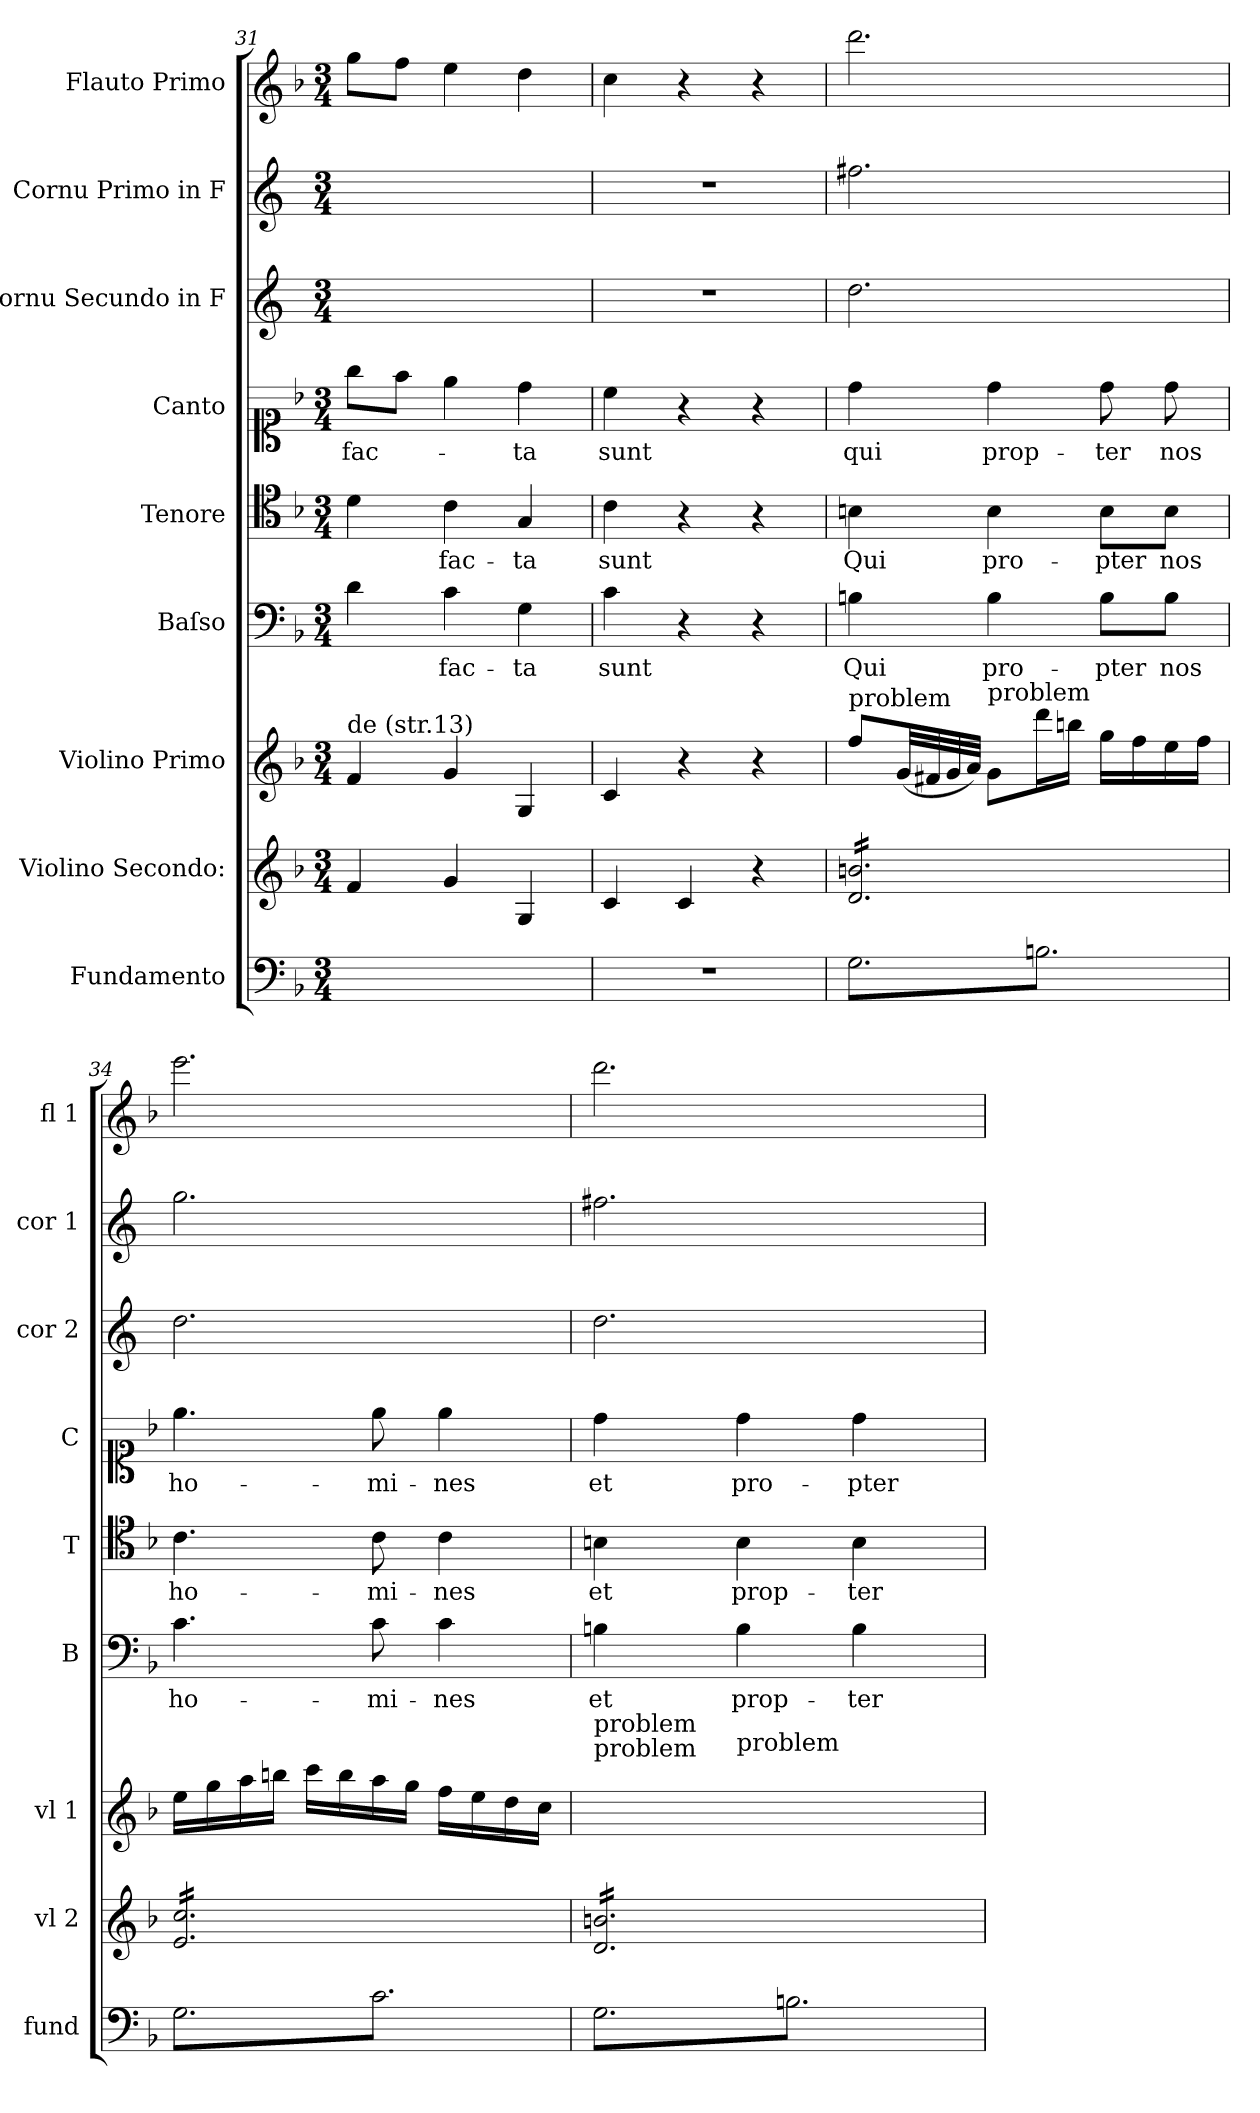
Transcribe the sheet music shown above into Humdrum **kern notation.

**kern	**kern	**kern	**kern	**text	**kern	**text	**kern	**text	**kern	**kern	**kern
*part9	*part8	*part7	*part6	*part6	*part5	*part5	*part4	*part4	*part3	*part2	*part1
*staff9	*staff8	*staff7	*staff6	*staff6	*staff5	*staff5	*staff4	*staff4	*staff3	*staff2	*staff1
*I"Fundamento	*I"Violino Secondo:	*I"Violino Primo	*I"Baſso	*	*I"Tenore	*	*I"Canto	*	*I"Cornu Secundo in F	*I"Cornu Primo in F	*I"Flauto Primo
*I'fund	*I'vl 2	*I'vl 1	*I'B	*	*I'T	*	*I'C	*	*I'cor 2	*I'cor 1	*I'fl 1
*clefF4	*clefG2	*clefG2	*clefF4	*	*clefC4	*	*clefC1	*	*clefG2	*clefG2	*clefG2
*	*	*	*	*	*	*	*	*	*ITrd4c7	*ITrd4c7	*
*k[b-]	*k[b-]	*k[b-]	*k[b-]	*	*k[b-]	*	*k[b-]	*	*k[b-]	*k[b-]	*k[b-]
*F:	*F:	*F:	*F:	*	*F:	*	*F:	*	*F:	*F:	*F:
*M3/4	*M3/4	*M3/4	*M3/4	*	*M3/4	*	*M3/4	*	*M3/4	*M3/4	*M3/4
=31	=31	=31	=31	=31	=31	=31	=31	=31	=31	=31	=31
!	!	!LO:TX:a:t=de (str.13)	!	!	!	!	!	!	!	!	!
2.ryy	4f/	4f/	4d\	.	4d\	.	8gg\L	fac-	2.ryy	2.ryy	8gg\L
.	.	.	.	.	.	.	8ff\J	.	.	.	8ff\J
.	4g/	4g/	4c\	fac-	4c\	fac-	4ee\	.	.	.	4ee\
.	4G/	4G/	4G\	-ta	4G/	-ta	4dd\	-ta	.	.	4dd\
=32	=32	=32	=32	=32	=32	=32	=32	=32	=32	=32	=32
2.r	4c/	4c/	4c\	sunt	4c\	sunt	4cc\	sunt	2.r	2.r	4cc\
.	4c/	4r	4r	.	4r	.	4r	.	.	.	4r
.	4r	4r	4r	.	4r	.	4r	.	.	.	4r
=33	=33	=33	=33	=33	=33	=33	=33	=33	=33	=33	=33
!	!	!LO:TX:a:t=problem	!	!	!	!	!	!	!	!	!
*tremolo	*	*	*	*	*	*	*	*	*	*	*
*	*tremolo	*	*	*	*	*	*	*	*	*	*
8G\L	16d/ 16bn/LL	8ff\L	4Bn\	Qui	4Bn\	Qui	4dd\	qui	2.g\	2.bn\	2.ddd\
.	16d/ 16bn/	.	.	.	.	.	.	.	.	.	.
8Bn\	16d/ 16bn/	(32g/LL	.	.	.	.	.	.	.	.	.
.	.	32f#X/	.	.	.	.	.	.	.	.	.
.	16d/ 16bn/	32g/	.	.	.	.	.	.	.	.	.
.	.	32a/JJJ)	.	.	.	.	.	.	.	.	.
!	!	!LO:TX:a:t=problem	!	!	!	!	!	!	!	!	!
8G\	16d/ 16bn/	8g/L	4B\	pro-	4B\	pro-	4dd\	prop-	.	.	.
.	16d/ 16bn/	.	.	.	.	.	.	.	.	.	.
8Bn\	16d/ 16bn/	16ddd\L	.	.	.	.	.	.	.	.	.
.	16d/ 16bn/	16bbn\JJ	.	.	.	.	.	.	.	.	.
8G\	16d/ 16bn/	16gg\LL	8B\L	-pter	8B\L	-pter	8dd\	-ter	.	.	.
.	16d/ 16bn/	16ff\	.	.	.	.	.	.	.	.	.
8Bn\J	16d/ 16bn/	16ee\	8B\J	nos	8B\J	nos	8dd\	nos	.	.	.
.	16d/ 16bn/JJ	16ff\JJ	.	.	.	.	.	.	.	.	.
=34	=34	=34	=34	=34	=34	=34	=34	=34	=34	=34	=34
8G\L	16e/ 16cc/LL	16ee\LL	4.c\	ho-	4.c\	ho-	4.ee\	ho-	2.g\	2.cc\	2.eee\
.	16e/ 16cc/	16gg\	.	.	.	.	.	.	.	.	.
8c\	16e/ 16cc/	16aa\	.	.	.	.	.	.	.	.	.
.	16e/ 16cc/	16bbn\JJ	.	.	.	.	.	.	.	.	.
8G\	16e/ 16cc/	16ccc\LL	.	.	.	.	.	.	.	.	.
.	16e/ 16cc/	16bb\	.	.	.	.	.	.	.	.	.
8c\	16e/ 16cc/	16aa\	8c\	-mi-	8c\	-mi-	8ee\	-mi-	.	.	.
.	16e/ 16cc/	16gg\JJ	.	.	.	.	.	.	.	.	.
8G\	16e/ 16cc/	16ff\LL	4c\	-nes	4c\	-nes	4ee\	-nes	.	.	.
.	16e/ 16cc/	16ee\	.	.	.	.	.	.	.	.	.
8c\J	16e/ 16cc/	16dd\	.	.	.	.	.	.	.	.	.
.	16e/ 16cc/JJ	16cc\JJ	.	.	.	.	.	.	.	.	.
=35	=35	=35	=35	=35	=35	=35	=35	=35	=35	=35	=35
!	!	!LO:TX:a:t=problem	!	!	!	!	!	!	!	!	!
!	!	!LO:TX:a:t=problem	!	!	!	!	!	!	!	!	!
8G\L	16d/ 16bn/LL	8ff\Lyy	4Bn\	et	4Bn\	et	4dd\	et	2.g\	2.bn\	2.ddd\
.	16d/ 16bn/	.	.	.	.	.	.	.	.	.	.
8Bn\	16d/ 16bn/	(32g/LLyy	.	.	.	.	.	.	.	.	.
.	.	32f#X/yy	.	.	.	.	.	.	.	.	.
.	16d/ 16bn/	32g/yy	.	.	.	.	.	.	.	.	.
.	.	32a/JJJyy)	.	.	.	.	.	.	.	.	.
!	!	!LO:TX:a:t=problem	!	!	!	!	!	!	!	!	!
8G\	16d/ 16bn/	8g/Lyy	4B\	prop-	4B\	prop-	4dd\	pro-	.	.	.
.	16d/ 16bn/	.	.	.	.	.	.	.	.	.	.
8Bn\	16d/ 16bn/	16ddd\Lyy	.	.	.	.	.	.	.	.	.
.	16d/ 16bn/	16bbn\JJyy	.	.	.	.	.	.	.	.	.
8G\	16d/ 16bn/	16gg\LLyy	4B\	-ter	4B\	-ter	4dd\	-pter	.	.	.
.	16d/ 16bn/	16ff\yy	.	.	.	.	.	.	.	.	.
8Bn\J	16d/ 16bn/	16ee\yy	.	.	.	.	.	.	.	.	.
*Xtremolo	*	*	*	*	*	*	*	*	*	*	*
.	16d/ 16bn/JJ	16ff\JJyy	.	.	.	.	.	.	.	.	.
*	*Xtremolo	*	*	*	*	*	*	*	*	*	*
.	.	.	.	.	.	.	.	.	.	.	.
.	.	.	.	.	.	.	.	.	.	.	.
.	.	.	.	.	.	.	.	.	.	.	.
=	=	=	=	=	=	=	=	=	=	=	=
*-	*-	*-	*-	*-	*-	*-	*-	*-	*-	*-	*-
